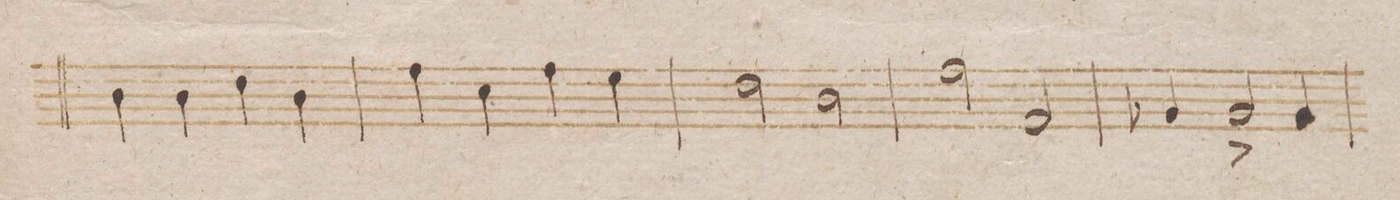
**kern	**dynam
*I"Fagotto 1mo	*
*clefF4	*
*k[b-]	*
*met(c|)	*
*M2/2	*
4D\	.
4D\	.
4F\	.
4D\	.
=43	=43
4A\	.
4E\	.
4A\	.
4G\	.
=44	=44
2F\	.
2D\	.
=45	=45
2A\	.
2AA/	.
=46	=46
4BB-X/	.
2BB-^/	.
4BB-/	.
=47	=47
*-	*-
